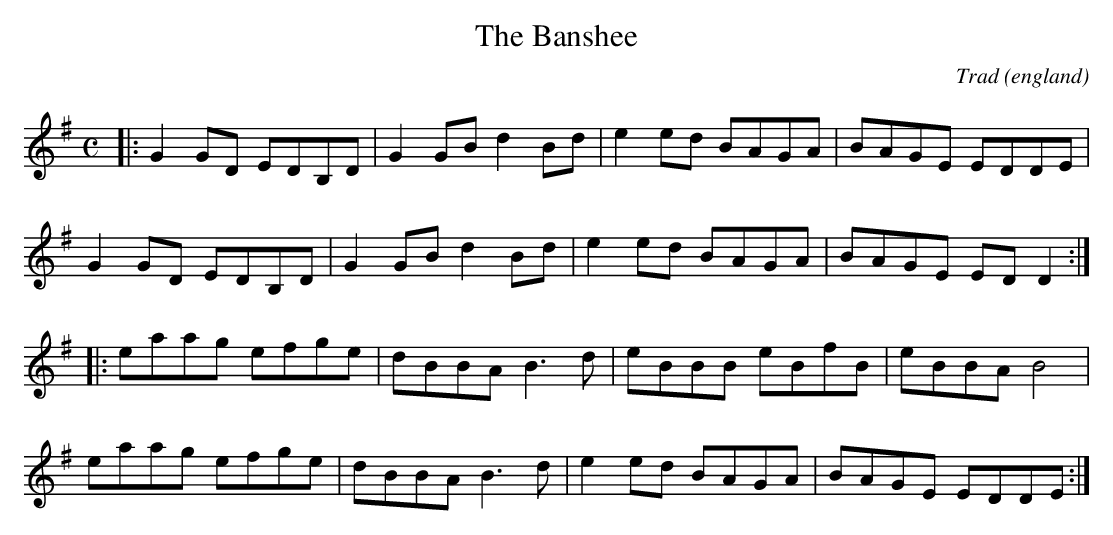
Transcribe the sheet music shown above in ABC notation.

X:1
T:The Banshee
O:england
C:Trad
M:C
K:G
L:1/8
|: G2 GD EDB,D | G2 GB d2 Bd | e2 ed BAGA | BAGE EDDE |
G2 GD EDB,D | G2 GB d2 Bd | e2 ed BAGA | BAGE EDD2 :|
|: eaag efge | dBBA B3 d | eBBB eBfB | eBBA B4 |
eaag efge | dBBA B3 d | e2 ed BAGA | BAGE EDDE :|
